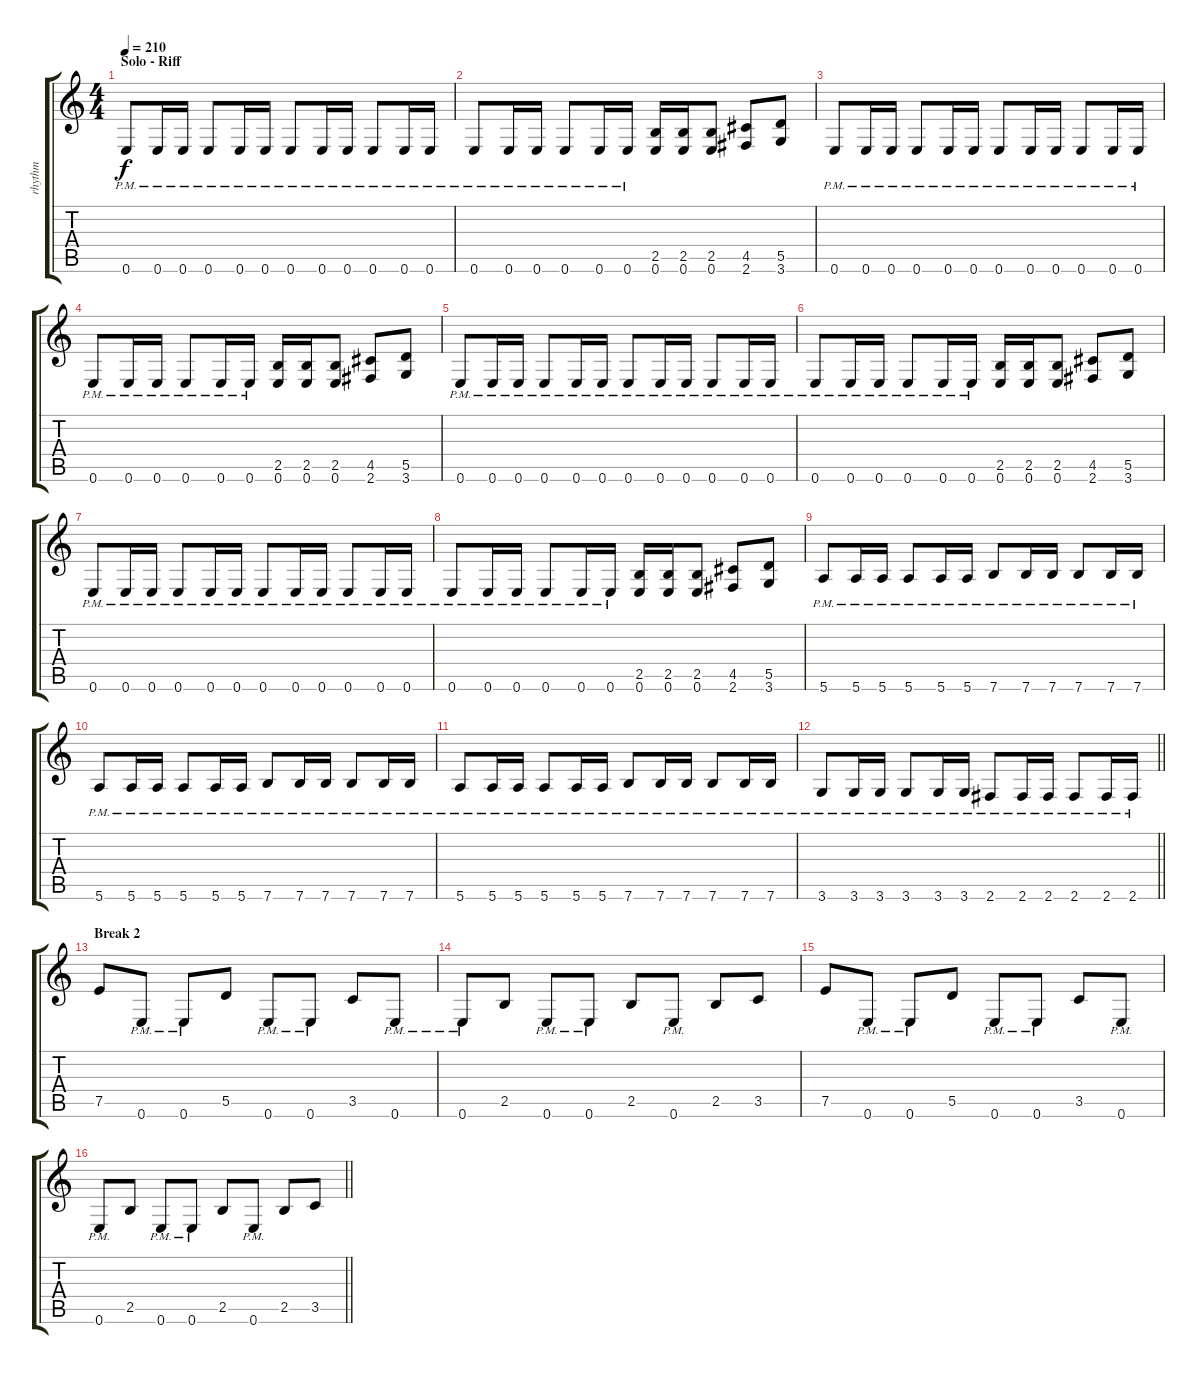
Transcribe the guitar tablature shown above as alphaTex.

\track ("rhythm" "rhythm") {instrument distortionguitar}
\staff {score tabs}
\tuning (E4 B3 G3 D3 A2 E2) {hide}
\ts (4 4)
\section ("" "Solo - Riff ")
\tempo 210
\clef g2
\ks c
0.6{pm}.8{dy f} 0.6{pm}.16 0.6{pm}.16 0.6{pm}.8 0.6{pm}.16 0.6{pm}.16 0.6{pm}.8 0.6{pm}.16 0.6{pm}.16 0.6{pm}.8 0.6{pm}.16 0.6{pm}.16 |
0.6{pm}.8 0.6{pm}.16 0.6{pm}.16 0.6{pm}.8 0.6{pm}.16 0.6{pm}.16 (2.5 0.6).16 (2.5 0.6).16 (2.5 0.6).8 (4.5 2.6).8 (5.5 3.6).8 |
0.6{pm}.8 0.6{pm}.16 0.6{pm}.16 0.6{pm}.8 0.6{pm}.16 0.6{pm}.16 0.6{pm}.8 0.6{pm}.16 0.6{pm}.16 0.6{pm}.8 0.6{pm}.16 0.6{pm}.16 |
0.6{pm}.8 0.6{pm}.16 0.6{pm}.16 0.6{pm}.8 0.6{pm}.16 0.6{pm}.16 (2.5 0.6).16 (2.5 0.6).16 (2.5 0.6).8 (4.5 2.6).8 (5.5 3.6).8 |
0.6{pm}.8 0.6{pm}.16 0.6{pm}.16 0.6{pm}.8 0.6{pm}.16 0.6{pm}.16 0.6{pm}.8 0.6{pm}.16 0.6{pm}.16 0.6{pm}.8 0.6{pm}.16 0.6{pm}.16 |
0.6{pm}.8 0.6{pm}.16 0.6{pm}.16 0.6{pm}.8 0.6{pm}.16 0.6{pm}.16 (2.5 0.6).16 (2.5 0.6).16 (2.5 0.6).8 (4.5 2.6).8 (5.5 3.6).8 |
0.6{pm}.8 0.6{pm}.16 0.6{pm}.16 0.6{pm}.8 0.6{pm}.16 0.6{pm}.16 0.6{pm}.8 0.6{pm}.16 0.6{pm}.16 0.6{pm}.8 0.6{pm}.16 0.6{pm}.16 |
0.6{pm}.8 0.6{pm}.16 0.6{pm}.16 0.6{pm}.8 0.6{pm}.16 0.6{pm}.16 (2.5 0.6).16 (2.5 0.6).16 (2.5 0.6).8 (4.5 2.6).8 (5.5 3.6).8 |
5.6{pm}.8 5.6{pm}.16 5.6{pm}.16 5.6{pm}.8 5.6{pm}.16 5.6{pm}.16 7.6{pm}.8 7.6{pm}.16 7.6{pm}.16 7.6{pm}.8 7.6{pm}.16 7.6{pm}.16 |
5.6{pm}.8 5.6{pm}.16 5.6{pm}.16 5.6{pm}.8 5.6{pm}.16 5.6{pm}.16 7.6{pm}.8 7.6{pm}.16 7.6{pm}.16 7.6{pm}.8 7.6{pm}.16 7.6{pm}.16 |
5.6{pm}.8 5.6{pm}.16 5.6{pm}.16 5.6{pm}.8 5.6{pm}.16 5.6{pm}.16 7.6{pm}.8 7.6{pm}.16 7.6{pm}.16 7.6{pm}.8 7.6{pm}.16 7.6{pm}.16 |
\barLineRight lightlight
3.6{pm}.8 3.6{pm}.16 3.6{pm}.16 3.6{pm}.8 3.6{pm}.16 3.6{pm}.16 2.6{pm}.8 2.6{pm}.16 2.6{pm}.16 2.6{pm}.8 2.6{pm}.16 2.6{pm}.16 |
\section ("" "Break 2")
7.5.8 0.6{pm}.8 0.6{pm}.8 5.5.8 0.6{pm}.8 0.6{pm}.8 3.5.8 0.6{pm}.8 |
0.6{pm}.8 2.5.8 0.6{pm}.8 0.6{pm}.8 2.5.8 0.6{pm}.8 2.5.8 3.5.8 |
7.5.8 0.6{pm}.8 0.6{pm}.8 5.5.8 0.6{pm}.8 0.6{pm}.8 3.5.8 0.6{pm}.8 |
\barLineRight lightlight
0.6{pm}.8 2.5.8 0.6{pm}.8 0.6{pm}.8 2.5.8 0.6{pm}.8 2.5.8 3.5.8
